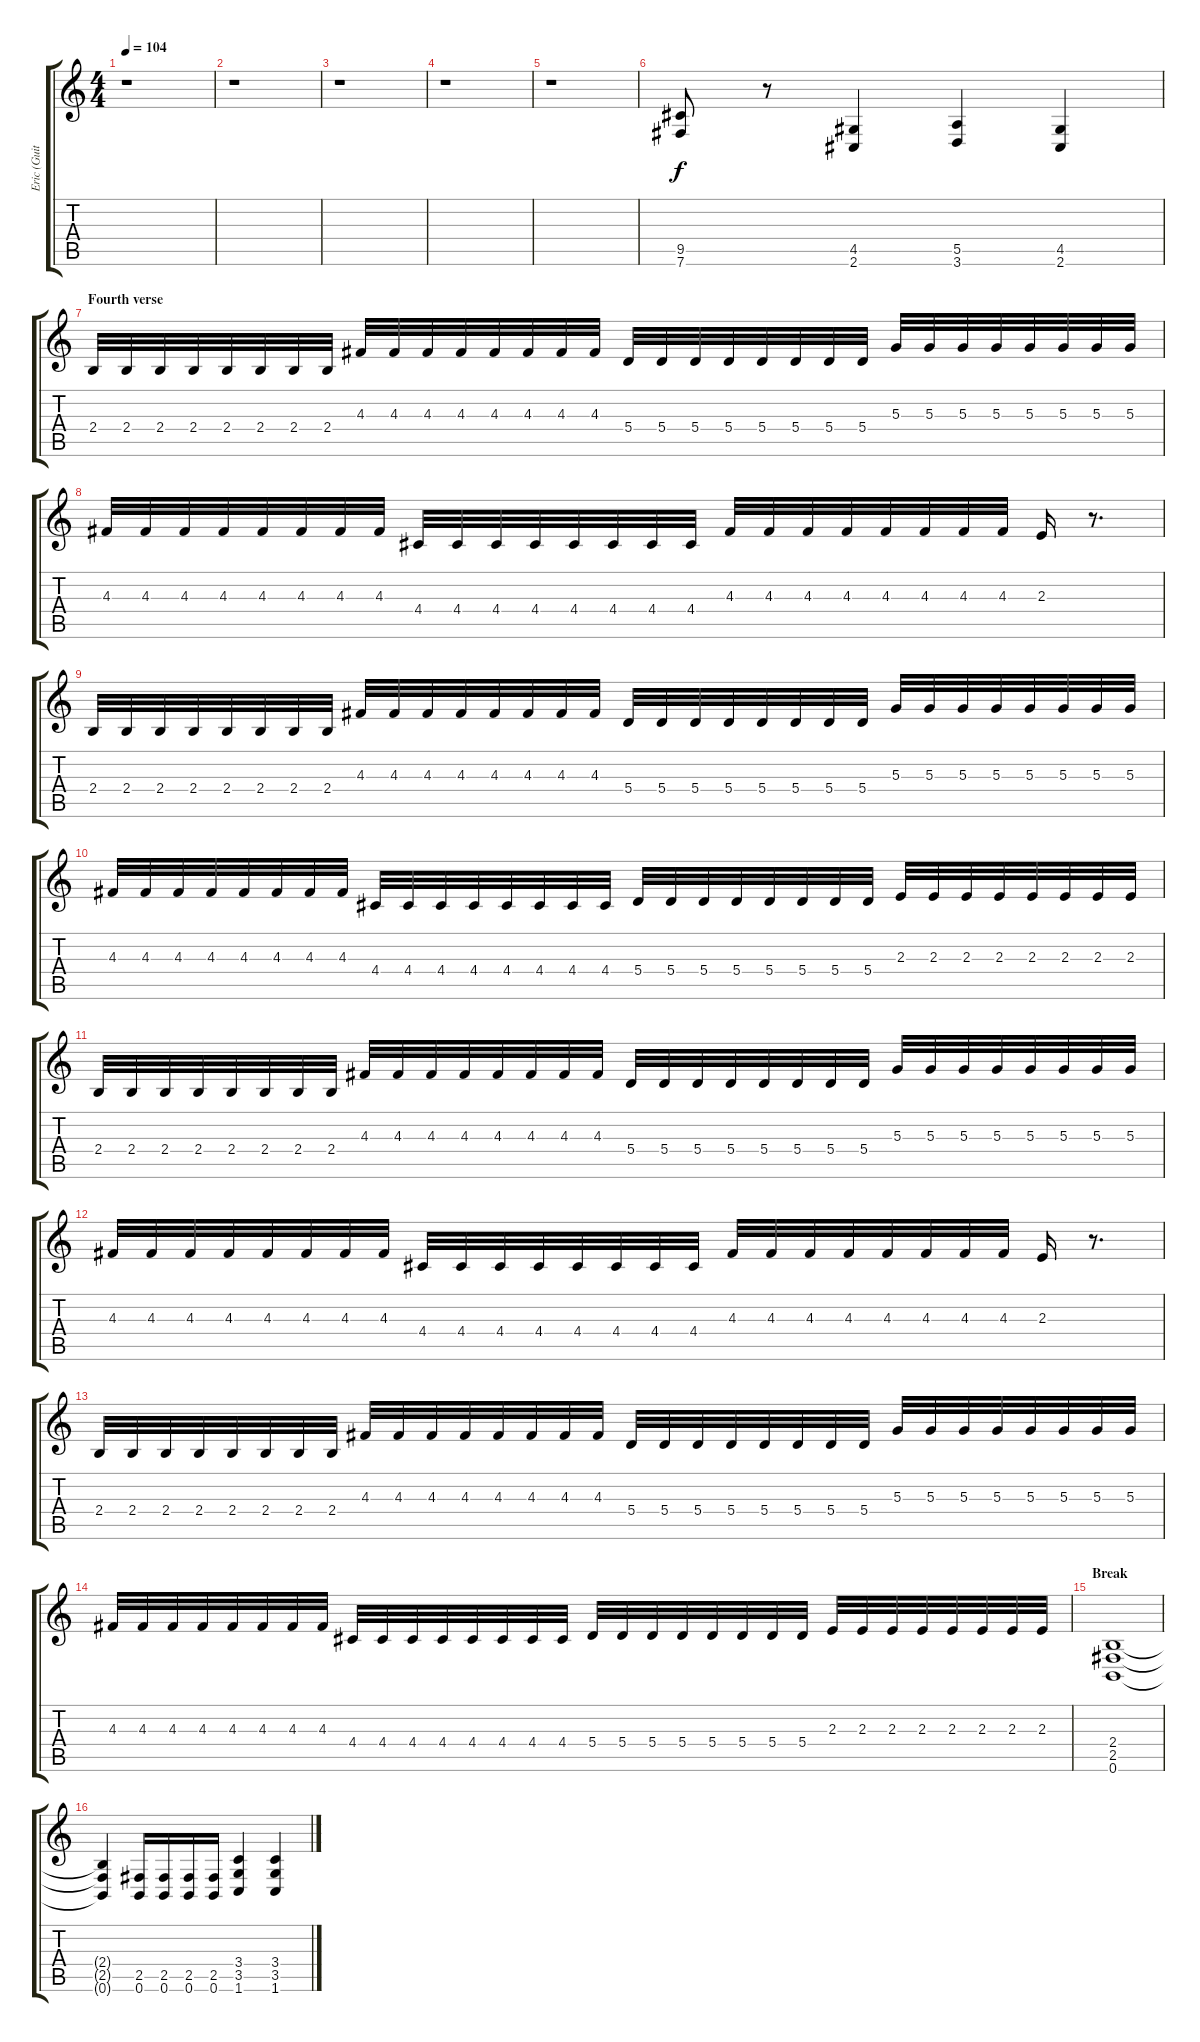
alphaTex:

\track ("Eric (Guitar)" "Eric (Guit") {instrument overdrivenguitar}
\staff {score tabs}
\tuning (B3 Gb3 D3 A2 E2 B1) {hide}
\ts (4 4)
\tempo 104
\clef g2
\ks c
r.1{dy f} |
r.1 |
r.1 |
r.1 |
r.1 |
(9.5 7.6).8 r.8 (4.5 2.6).4 (5.5 3.6).4 (4.5 2.6).4 |
\section ("" "Fourth verse")
2.4.32 2.4.32 2.4.32 2.4.32 2.4.32 2.4.32 2.4.32 2.4.32 4.3.32 4.3.32 4.3.32 4.3.32 4.3.32 4.3.32 4.3.32 4.3.32 5.4.32 5.4.32 5.4.32 5.4.32 5.4.32 5.4.32 5.4.32 5.4.32 5.3.32 5.3.32 5.3.32 5.3.32 5.3.32 5.3.32 5.3.32 5.3.32 |
4.3.32 4.3.32 4.3.32 4.3.32 4.3.32 4.3.32 4.3.32 4.3.32 4.4.32 4.4.32 4.4.32 4.4.32 4.4.32 4.4.32 4.4.32 4.4.32 4.3.32 4.3.32 4.3.32 4.3.32 4.3.32 4.3.32 4.3.32 4.3.32 2.3.16 r.8{d} |
2.4.32 2.4.32 2.4.32 2.4.32 2.4.32 2.4.32 2.4.32 2.4.32 4.3.32 4.3.32 4.3.32 4.3.32 4.3.32 4.3.32 4.3.32 4.3.32 5.4.32 5.4.32 5.4.32 5.4.32 5.4.32 5.4.32 5.4.32 5.4.32 5.3.32 5.3.32 5.3.32 5.3.32 5.3.32 5.3.32 5.3.32 5.3.32 |
4.3.32 4.3.32 4.3.32 4.3.32 4.3.32 4.3.32 4.3.32 4.3.32 4.4.32 4.4.32 4.4.32 4.4.32 4.4.32 4.4.32 4.4.32 4.4.32 5.4.32 5.4.32 5.4.32 5.4.32 5.4.32 5.4.32 5.4.32 5.4.32 2.3.32 2.3.32 2.3.32 2.3.32 2.3.32 2.3.32 2.3.32 2.3.32 |
2.4.32 2.4.32 2.4.32 2.4.32 2.4.32 2.4.32 2.4.32 2.4.32 4.3.32 4.3.32 4.3.32 4.3.32 4.3.32 4.3.32 4.3.32 4.3.32 5.4.32 5.4.32 5.4.32 5.4.32 5.4.32 5.4.32 5.4.32 5.4.32 5.3.32 5.3.32 5.3.32 5.3.32 5.3.32 5.3.32 5.3.32 5.3.32 |
4.3.32 4.3.32 4.3.32 4.3.32 4.3.32 4.3.32 4.3.32 4.3.32 4.4.32 4.4.32 4.4.32 4.4.32 4.4.32 4.4.32 4.4.32 4.4.32 4.3.32 4.3.32 4.3.32 4.3.32 4.3.32 4.3.32 4.3.32 4.3.32 2.3.16 r.8{d} |
2.4.32 2.4.32 2.4.32 2.4.32 2.4.32 2.4.32 2.4.32 2.4.32 4.3.32 4.3.32 4.3.32 4.3.32 4.3.32 4.3.32 4.3.32 4.3.32 5.4.32 5.4.32 5.4.32 5.4.32 5.4.32 5.4.32 5.4.32 5.4.32 5.3.32 5.3.32 5.3.32 5.3.32 5.3.32 5.3.32 5.3.32 5.3.32 |
4.3.32 4.3.32 4.3.32 4.3.32 4.3.32 4.3.32 4.3.32 4.3.32 4.4.32 4.4.32 4.4.32 4.4.32 4.4.32 4.4.32 4.4.32 4.4.32 5.4.32 5.4.32 5.4.32 5.4.32 5.4.32 5.4.32 5.4.32 5.4.32 2.3.32 2.3.32 2.3.32 2.3.32 2.3.32 2.3.32 2.3.32 2.3.32 |
\section ("" "Break")
(2.4 2.5 0.6).1 |
(2.4{t} 2.5{t} 0.6{t}).4 (2.5 0.6).16 (2.5 0.6).16 (2.5 0.6).16 (2.5 0.6).16 (3.4 3.5 1.6).4 (3.4 3.5 1.6).4
